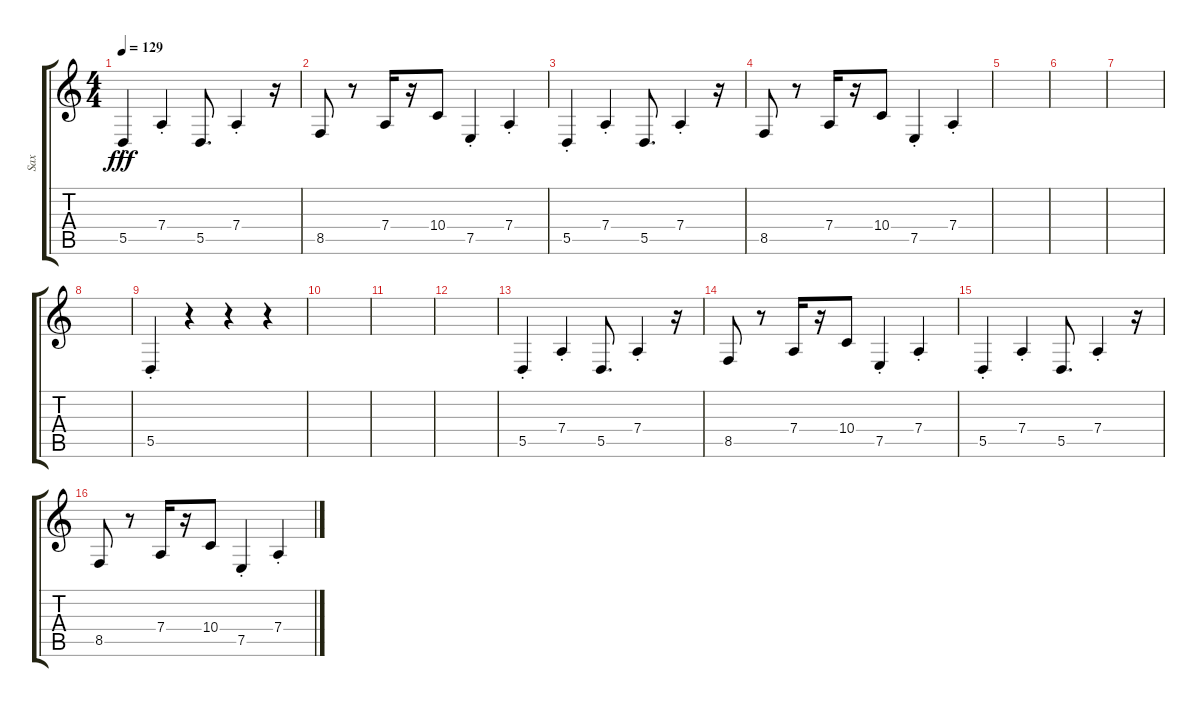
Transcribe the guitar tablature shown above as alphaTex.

\track ("Sax" "Sax") {instrument tenorsax}
\staff {score tabs}
\tuning (E4 B3 G3 D3 A2 E2) {hide}
\ts (4 4)
\tempo 129
\clef g2
\ks c
5.5{st}.4{dy fff} 7.4{st}.4 5.5.8{d} 7.4{st}.4 r.16 |
8.5.8 r.8 7.4.16 r.16 10.4.8 7.5{st}.4 7.4{st}.4 |
5.5{st}.4 7.4{st}.4 5.5.8{d} 7.4{st}.4 r.16 |
8.5.8 r.8 7.4.16 r.16 10.4.8 7.5{st}.4 7.4{st}.4 |
|
|
|
|
5.5{st}.4 r.4 r.4 r.4 |
|
|
|
5.5{st}.4{volume 8} 7.4{st}.4 5.5.8{d} 7.4{st}.4 r.16 |
8.5.8 r.8 7.4.16 r.16 10.4.8 7.5{st}.4 7.4{st}.4 |
5.5{st}.4 7.4{st}.4 5.5.8{d} 7.4{st}.4 r.16 |
8.5.8 r.8 7.4.16 r.16 10.4.8 7.5{st}.4 7.4{st}.4
